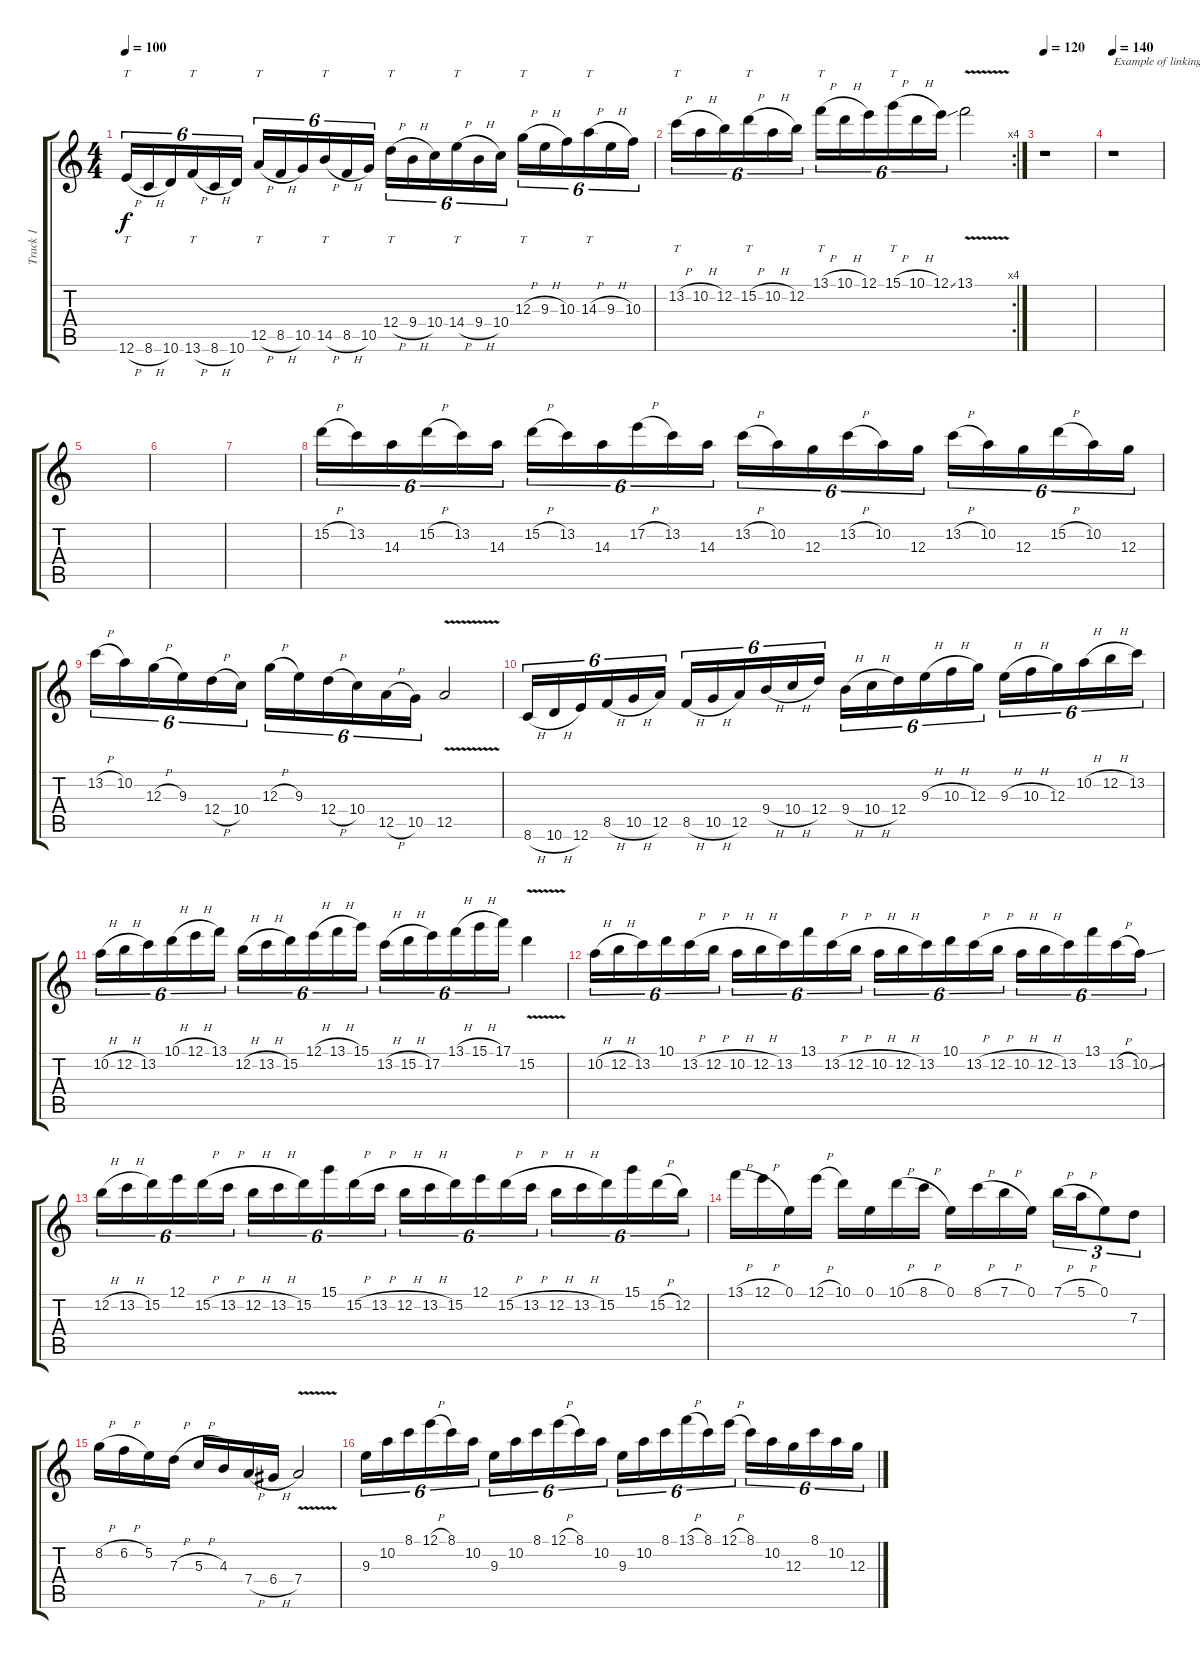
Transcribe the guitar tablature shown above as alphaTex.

\track ("Track 1" "Track 1") {instrument distortionguitar}
\staff {score tabs}
\tuning (E4 B3 G3 D3 A2 E2) {hide}
\ts (4 4)
\tempo 100
\clef g2
\ks c
12.6{h}.16{tt tu (6 4) dy f} 8.6{h}.16{tu (6 4)} 10.6.16{tu (6 4)} 13.6{h}.16{tt tu (6 4)} 8.6{h}.16{tu (6 4)} 10.6.16{tu (6 4)} 12.5{h}.16{tt tu (6 4)} 8.5{h}.16{tu (6 4)} 10.5.16{tu (6 4)} 14.5{h}.16{tt tu (6 4)} 8.5{h}.16{tu (6 4)} 10.5.16{tu (6 4)} 12.4{h}.16{tt tu (6 4)} 9.4{h}.16{tu (6 4)} 10.4.16{tu (6 4)} 14.4{h}.16{tt tu (6 4)} 9.4{h}.16{tu (6 4)} 10.4.16{tu (6 4)} 12.3{h}.16{tt tu (6 4)} 9.3{h}.16{tu (6 4)} 10.3.16{tu (6 4)} 14.3{h}.16{tt tu (6 4)} 9.3{h}.16{tu (6 4)} 10.3.16{tu (6 4)} |
\rc 4
13.2{h}.16{tt tu (6 4)} 10.2{h}.16{tu (6 4)} 12.2.16{tu (6 4)} 15.2{h}.16{tt tu (6 4)} 10.2{h}.16{tu (6 4)} 12.2.16{tu (6 4)} 13.1{h}.16{tt tu (6 4)} 10.1{h}.16{tu (6 4)} 12.1.16{tu (6 4)} 15.1{h}.16{tt tu (6 4)} 10.1{h}.16{tu (6 4)} 12.1{ss}.16{tu (6 4)} 13.1{v}.2 |
\tempo 120
r.1 |
\tempo 140
r.1{txt "Example of linking shred patterns"} |
|
|
|
15.2{h}.16{tu (6 4)} 13.2.16{tu (6 4)} 14.3.16{tu (6 4)} 15.2{h}.16{tu (6 4)} 13.2.16{tu (6 4)} 14.3.16{tu (6 4)} 15.2{h}.16{tu (6 4)} 13.2.16{tu (6 4)} 14.3.16{tu (6 4)} 17.2{h}.16{tu (6 4)} 13.2.16{tu (6 4)} 14.3.16{tu (6 4)} 13.2{h}.16{tu (6 4)} 10.2.16{tu (6 4)} 12.3.16{tu (6 4)} 13.2{h}.16{tu (6 4)} 10.2.16{tu (6 4)} 12.3.16{tu (6 4)} 13.2{h}.16{tu (6 4)} 10.2.16{tu (6 4)} 12.3.16{tu (6 4)} 15.2{h}.16{tu (6 4)} 10.2.16{tu (6 4)} 12.3.16{tu (6 4)} |
13.2{h}.16{tu (6 4)} 10.2.16{tu (6 4)} 12.3{h}.16{tu (6 4)} 9.3.16{tu (6 4)} 12.4{h}.16{tu (6 4)} 10.4.16{tu (6 4)} 12.3{h}.16{tu (6 4)} 9.3.16{tu (6 4)} 12.4{h}.16{tu (6 4)} 10.4.16{tu (6 4)} 12.5{h}.16{tu (6 4)} 10.5.16{tu (6 4)} 12.5{v}.2 |
8.6{h}.16{tu (6 4)} 10.6{h}.16{tu (6 4)} 12.6.16{tu (6 4)} 8.5{h}.16{tu (6 4)} 10.5{h}.16{tu (6 4)} 12.5.16{tu (6 4)} 8.5{h}.16{tu (6 4)} 10.5{h}.16{tu (6 4)} 12.5.16{tu (6 4)} 9.4{h}.16{tu (6 4)} 10.4{h}.16{tu (6 4)} 12.4.16{tu (6 4)} 9.4{h}.16{tu (6 4)} 10.4{h}.16{tu (6 4)} 12.4.16{tu (6 4)} 9.3{h}.16{tu (6 4)} 10.3{h}.16{tu (6 4)} 12.3.16{tu (6 4)} 9.3{h}.16{tu (6 4)} 10.3{h}.16{tu (6 4)} 12.3.16{tu (6 4)} 10.2{h}.16{tu (6 4)} 12.2{h}.16{tu (6 4)} 13.2.16{tu (6 4)} |
10.2{h}.16{tu (6 4)} 12.2{h}.16{tu (6 4)} 13.2.16{tu (6 4)} 10.1{h}.16{tu (6 4)} 12.1{h}.16{tu (6 4)} 13.1.16{tu (6 4)} 12.2{h}.16{tu (6 4)} 13.2{h}.16{tu (6 4)} 15.2.16{tu (6 4)} 12.1{h}.16{tu (6 4)} 13.1{h}.16{tu (6 4)} 15.1.16{tu (6 4)} 13.2{h}.16{tu (6 4)} 15.2{h}.16{tu (6 4)} 17.2.16{tu (6 4)} 13.1{h}.16{tu (6 4)} 15.1{h}.16{tu (6 4)} 17.1.16{tu (6 4)} 15.2{v}.4 |
10.2{h}.16{tu (6 4)} 12.2{h}.16{tu (6 4)} 13.2.16{tu (6 4)} 10.1.16{tu (6 4)} 13.2{h}.16{tu (6 4)} 12.2{h}.16{tu (6 4)} 10.2{h}.16{tu (6 4)} 12.2{h}.16{tu (6 4)} 13.2.16{tu (6 4)} 13.1.16{tu (6 4)} 13.2{h}.16{tu (6 4)} 12.2{h}.16{tu (6 4)} 10.2{h}.16{tu (6 4)} 12.2{h}.16{tu (6 4)} 13.2.16{tu (6 4)} 10.1.16{tu (6 4)} 13.2{h}.16{tu (6 4)} 12.2{h}.16{tu (6 4)} 10.2{h}.16{tu (6 4)} 12.2{h}.16{tu (6 4)} 13.2.16{tu (6 4)} 13.1.16{tu (6 4)} 13.2{h}.16{tu (6 4)} 10.2{ss}.16{tu (6 4)} |
12.2{h}.16{tu (6 4)} 13.2{h}.16{tu (6 4)} 15.2.16{tu (6 4)} 12.1.16{tu (6 4)} 15.2{h}.16{tu (6 4)} 13.2{h}.16{tu (6 4)} 12.2{h}.16{tu (6 4)} 13.2{h}.16{tu (6 4)} 15.2.16{tu (6 4)} 15.1.16{tu (6 4)} 15.2{h}.16{tu (6 4)} 13.2{h}.16{tu (6 4)} 12.2{h}.16{tu (6 4)} 13.2{h}.16{tu (6 4)} 15.2.16{tu (6 4)} 12.1.16{tu (6 4)} 15.2{h}.16{tu (6 4)} 13.2{h}.16{tu (6 4)} 12.2{h}.16{tu (6 4)} 13.2{h}.16{tu (6 4)} 15.2.16{tu (6 4)} 15.1.16{tu (6 4)} 15.2{h}.16{tu (6 4)} 12.2.16{tu (6 4)} |
13.1{h}.16 12.1{h}.16 0.1.16 12.1{h}.16 10.1.16 0.1.16 10.1{h}.16 8.1{h}.16 0.1.16 8.1{h}.16 7.1{h}.16 0.1.16 7.1{h}.16{tu (3 2)} 5.1{h}.16{tu (3 2)} 0.1.8{tu (3 2)} 7.3.8{tu (3 2)} |
8.2{h}.16 6.2{h}.16 5.2.16 7.3{h}.16 5.3{h}.16 4.3.16 7.4{h}.16 6.4{h}.16 7.4{v}.2 |
9.3.16{tu (6 4)} 10.2.16{tu (6 4)} 8.1.16{tu (6 4)} 12.1{h}.16{tu (6 4)} 8.1.16{tu (6 4)} 10.2.16{tu (6 4)} 9.3.16{tu (6 4)} 10.2.16{tu (6 4)} 8.1.16{tu (6 4)} 12.1{h}.16{tu (6 4)} 8.1.16{tu (6 4)} 10.2.16{tu (6 4)} 9.3.16{tu (6 4)} 10.2.16{tu (6 4)} 8.1.16{tu (6 4)} 13.1{h}.16{tu (6 4)} 8.1.16{tu (6 4)} 12.1{h}.16{tu (6 4)} 8.1.16{tu (6 4)} 10.2.16{tu (6 4)} 12.3.16{tu (6 4)} 8.1.16{tu (6 4)} 10.2.16{tu (6 4)} 12.3.16{tu (6 4)}
